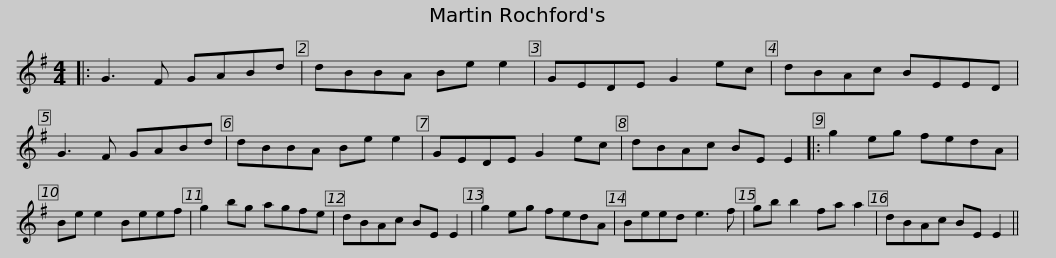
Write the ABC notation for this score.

X:1
L:1/8
M:4/4
I:linebreak $
K:G
V:1 treble
V:1
|: G3 F GABd | dBBA Be e2 | GEDE G2 ec | dBAc BEED | G3 F GABd | %5
 dBBA Be e2 |$ GEDE G2 ec | dBAc BE E2 |: g2 eg fedA | Be e2 Beef | %10
 g2 bg agfe | dBAc BE E2 |$ g2 eg fedA | Beed e3 f | gb b2 fa a2 | %15
 dBAc BE E2 || %16
